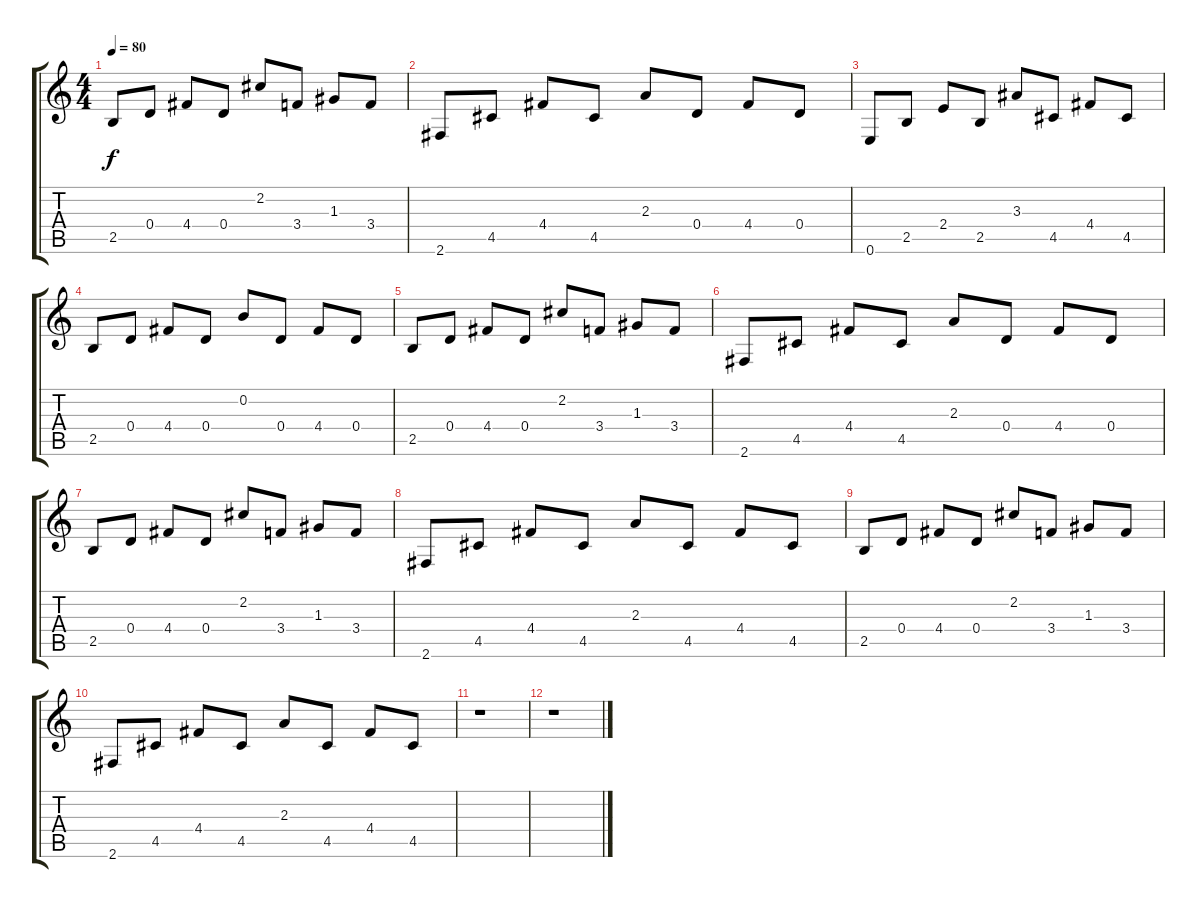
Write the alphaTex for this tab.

\track "" {instrument acousticguitarsteel}
\staff {score tabs}
\tuning (E4 B3 G3 D3 A2 E2) {hide}
\ts (4 4)
\tempo 80
\clef g2
\ks c
2.5.8{dy f} 0.4.8 4.4.8 0.4.8 2.2.8 3.4.8 1.3.8 3.4.8 |
2.6.8 4.5.8 4.4.8 4.5.8 2.3.8 0.4.8 4.4.8 0.4.8 |
0.6.8 2.5.8 2.4.8 2.5.8 3.3.8 4.5.8 4.4.8 4.5.8 |
2.5.8 0.4.8 4.4.8 0.4.8 0.2.8 0.4.8 4.4.8 0.4.8 |
2.5.8 0.4.8 4.4.8 0.4.8 2.2.8 3.4.8 1.3.8 3.4.8 |
2.6.8 4.5.8 4.4.8 4.5.8 2.3.8 0.4.8 4.4.8 0.4.8 |
2.5.8 0.4.8 4.4.8 0.4.8 2.2.8 3.4.8 1.3.8 3.4.8 |
2.6.8 4.5.8 4.4.8 4.5.8 2.3.8 4.5.8 4.4.8 4.5.8 |
2.5.8 0.4.8 4.4.8 0.4.8 2.2.8 3.4.8 1.3.8 3.4.8 |
2.6.8 4.5.8 4.4.8 4.5.8 2.3.8 4.5.8 4.4.8 4.5.8 |
r.1 |
r.1
